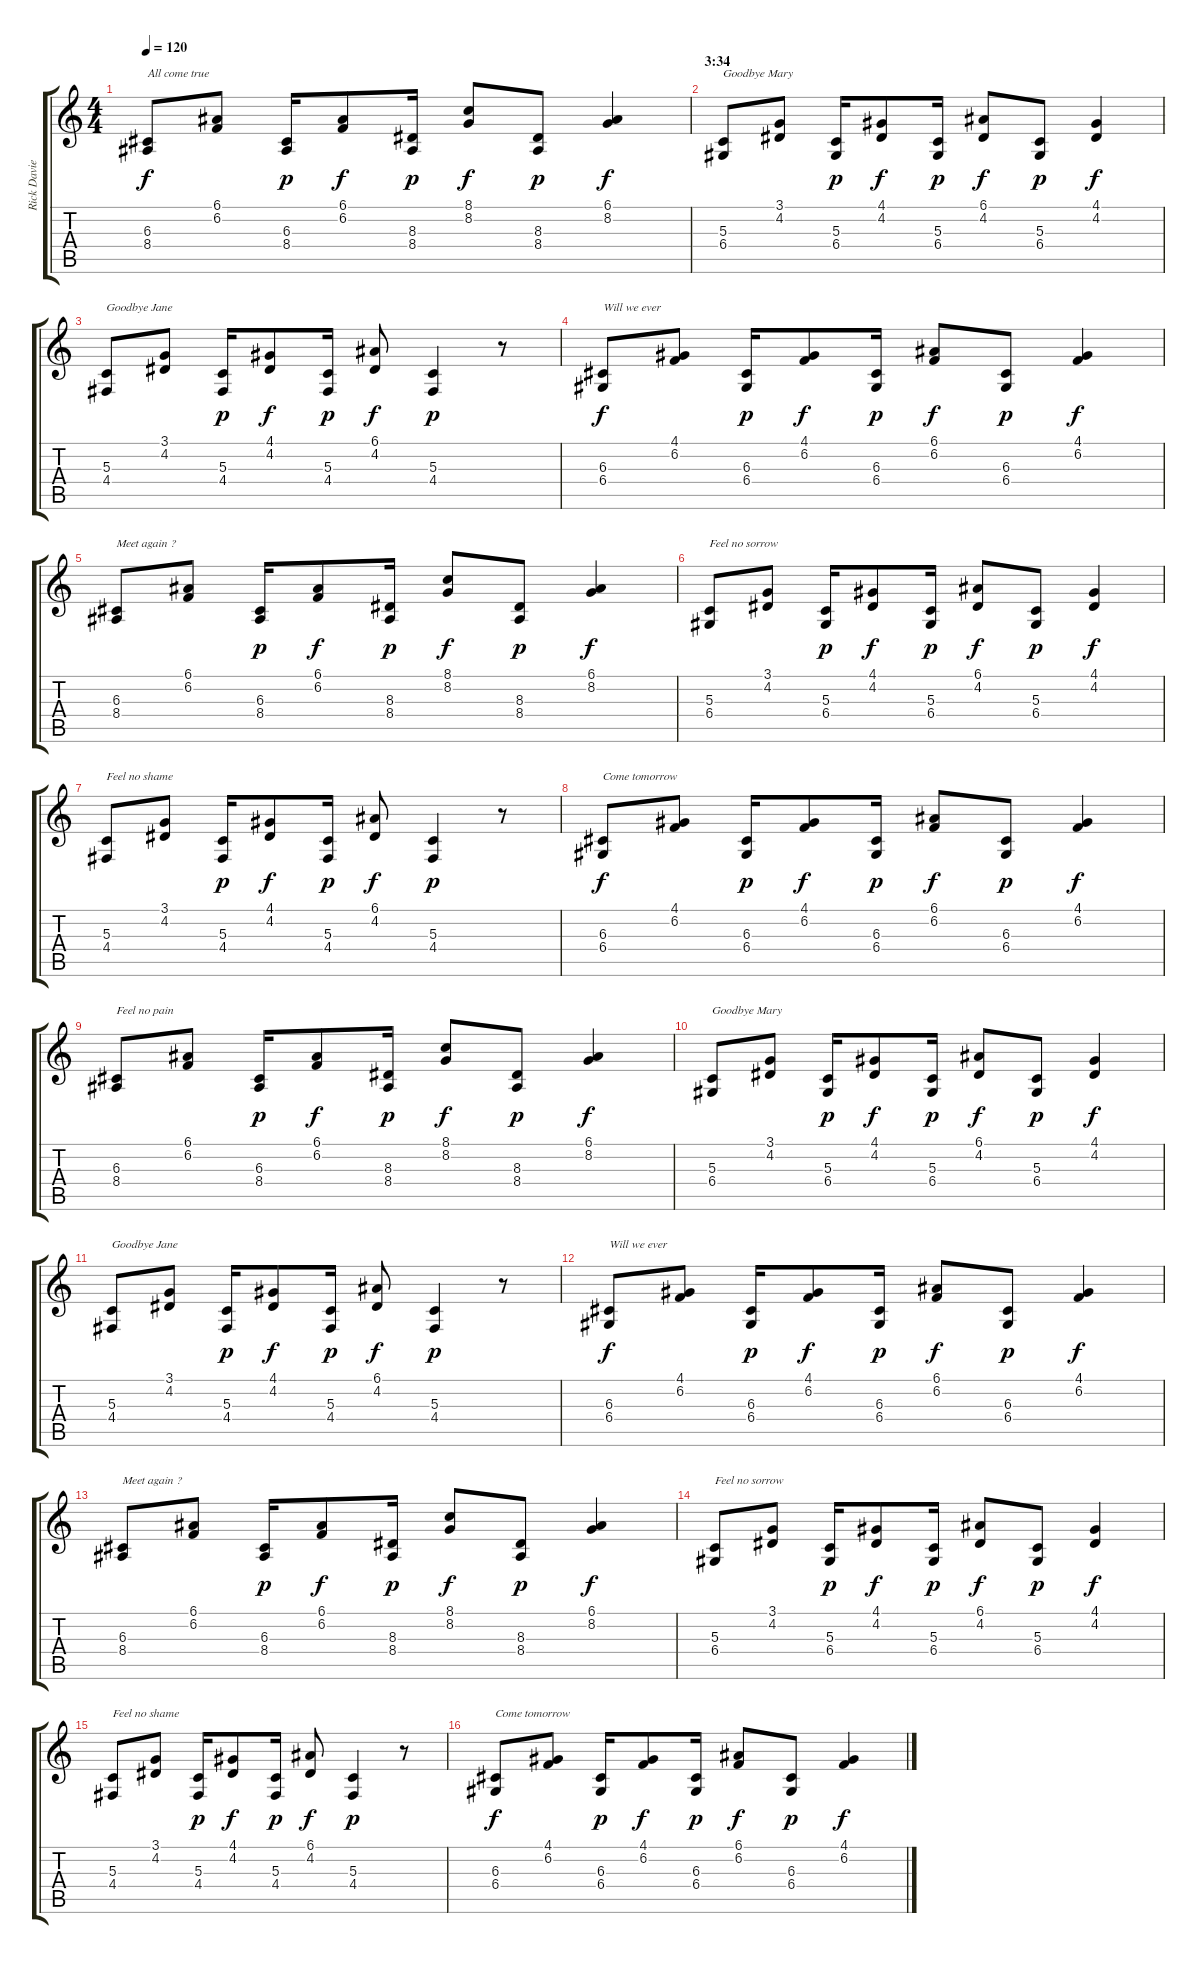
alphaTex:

\track ("Rick Davies (electric piano)" "Rick Davie") {instrument electricgrandpiano}
\staff {score tabs}
\tuning (E4 B3 G3 D3 A2 E2) {hide}
\ts (4 4)
\tempo 120
\clef g2
\ks c
(6.3 8.4).8{txt "All come true" dy f} (6.1 6.2).8 (6.3 8.4).16{dy p} (6.1 6.2).8{dy f} (8.3 8.4).16{dy p} (8.1 8.2).8{dy f} (8.3 8.4).8{dy p} (6.1 8.2).4{dy f} |
\section ("" "3:34")
(5.3 6.4).8{txt "Goodbye Mary"} (3.1 4.2).8 (5.3 6.4).16{dy p} (4.1 4.2).8{dy f} (5.3 6.4).16{dy p} (6.1 4.2).8{dy f} (5.3 6.4).8{dy p} (4.1 4.2).4{dy f} |
(5.3 4.4).8{txt "Goodbye Jane"} (3.1 4.2).8 (5.3 4.4).16{dy p} (4.1 4.2).8{dy f} (5.3 4.4).16{dy p} (6.1 4.2).8{dy f} (5.3 4.4).4{dy p} r.8 |
(6.3 6.4).8{txt "Will we ever" dy f} (4.1 6.2).8 (6.3 6.4).16{dy p} (4.1 6.2).8{dy f} (6.3 6.4).16{dy p} (6.1 6.2).8{dy f} (6.3 6.4).8{dy p} (4.1 6.2).4{dy f} |
(6.3 8.4).8{txt "Meet again ?"} (6.1 6.2).8 (6.3 8.4).16{dy p} (6.1 6.2).8{dy f} (8.3 8.4).16{dy p} (8.1 8.2).8{dy f} (8.3 8.4).8{dy p} (6.1 8.2).4{dy f} |
(5.3 6.4).8{txt "Feel no sorrow"} (3.1 4.2).8 (5.3 6.4).16{dy p} (4.1 4.2).8{dy f} (5.3 6.4).16{dy p} (6.1 4.2).8{dy f} (5.3 6.4).8{dy p} (4.1 4.2).4{dy f} |
(5.3 4.4).8{txt "Feel no shame"} (3.1 4.2).8 (5.3 4.4).16{dy p} (4.1 4.2).8{dy f} (5.3 4.4).16{dy p} (6.1 4.2).8{dy f} (5.3 4.4).4{dy p} r.8 |
(6.3 6.4).8{txt "Come tomorrow" dy f} (4.1 6.2).8 (6.3 6.4).16{dy p} (4.1 6.2).8{dy f} (6.3 6.4).16{dy p} (6.1 6.2).8{dy f} (6.3 6.4).8{dy p} (4.1 6.2).4{dy f} |
(6.3 8.4).8{txt "Feel no pain"} (6.1 6.2).8 (6.3 8.4).16{dy p} (6.1 6.2).8{dy f} (8.3 8.4).16{dy p} (8.1 8.2).8{dy f} (8.3 8.4).8{dy p} (6.1 8.2).4{dy f} |
(5.3 6.4).8{txt "Goodbye Mary"} (3.1 4.2).8 (5.3 6.4).16{dy p} (4.1 4.2).8{dy f} (5.3 6.4).16{dy p} (6.1 4.2).8{dy f} (5.3 6.4).8{dy p} (4.1 4.2).4{dy f} |
(5.3 4.4).8{txt "Goodbye Jane"} (3.1 4.2).8 (5.3 4.4).16{dy p} (4.1 4.2).8{dy f} (5.3 4.4).16{dy p} (6.1 4.2).8{dy f} (5.3 4.4).4{dy p} r.8 |
(6.3 6.4).8{txt "Will we ever" dy f} (4.1 6.2).8 (6.3 6.4).16{dy p} (4.1 6.2).8{dy f} (6.3 6.4).16{dy p} (6.1 6.2).8{dy f} (6.3 6.4).8{dy p} (4.1 6.2).4{dy f} |
(6.3 8.4).8{txt "Meet again ?"} (6.1 6.2).8 (6.3 8.4).16{dy p} (6.1 6.2).8{dy f} (8.3 8.4).16{dy p} (8.1 8.2).8{dy f} (8.3 8.4).8{dy p} (6.1 8.2).4{dy f} |
(5.3 6.4).8{txt "Feel no sorrow"} (3.1 4.2).8 (5.3 6.4).16{dy p} (4.1 4.2).8{dy f} (5.3 6.4).16{dy p} (6.1 4.2).8{dy f} (5.3 6.4).8{dy p} (4.1 4.2).4{dy f} |
(5.3 4.4).8{txt "Feel no shame"} (3.1 4.2).8 (5.3 4.4).16{dy p} (4.1 4.2).8{dy f} (5.3 4.4).16{dy p} (6.1 4.2).8{dy f} (5.3 4.4).4{dy p} r.8 |
(6.3 6.4).8{txt "Come tomorrow" dy f} (4.1 6.2).8 (6.3 6.4).16{dy p} (4.1 6.2).8{dy f} (6.3 6.4).16{dy p} (6.1 6.2).8{dy f} (6.3 6.4).8{dy p} (4.1 6.2).4{dy f}
